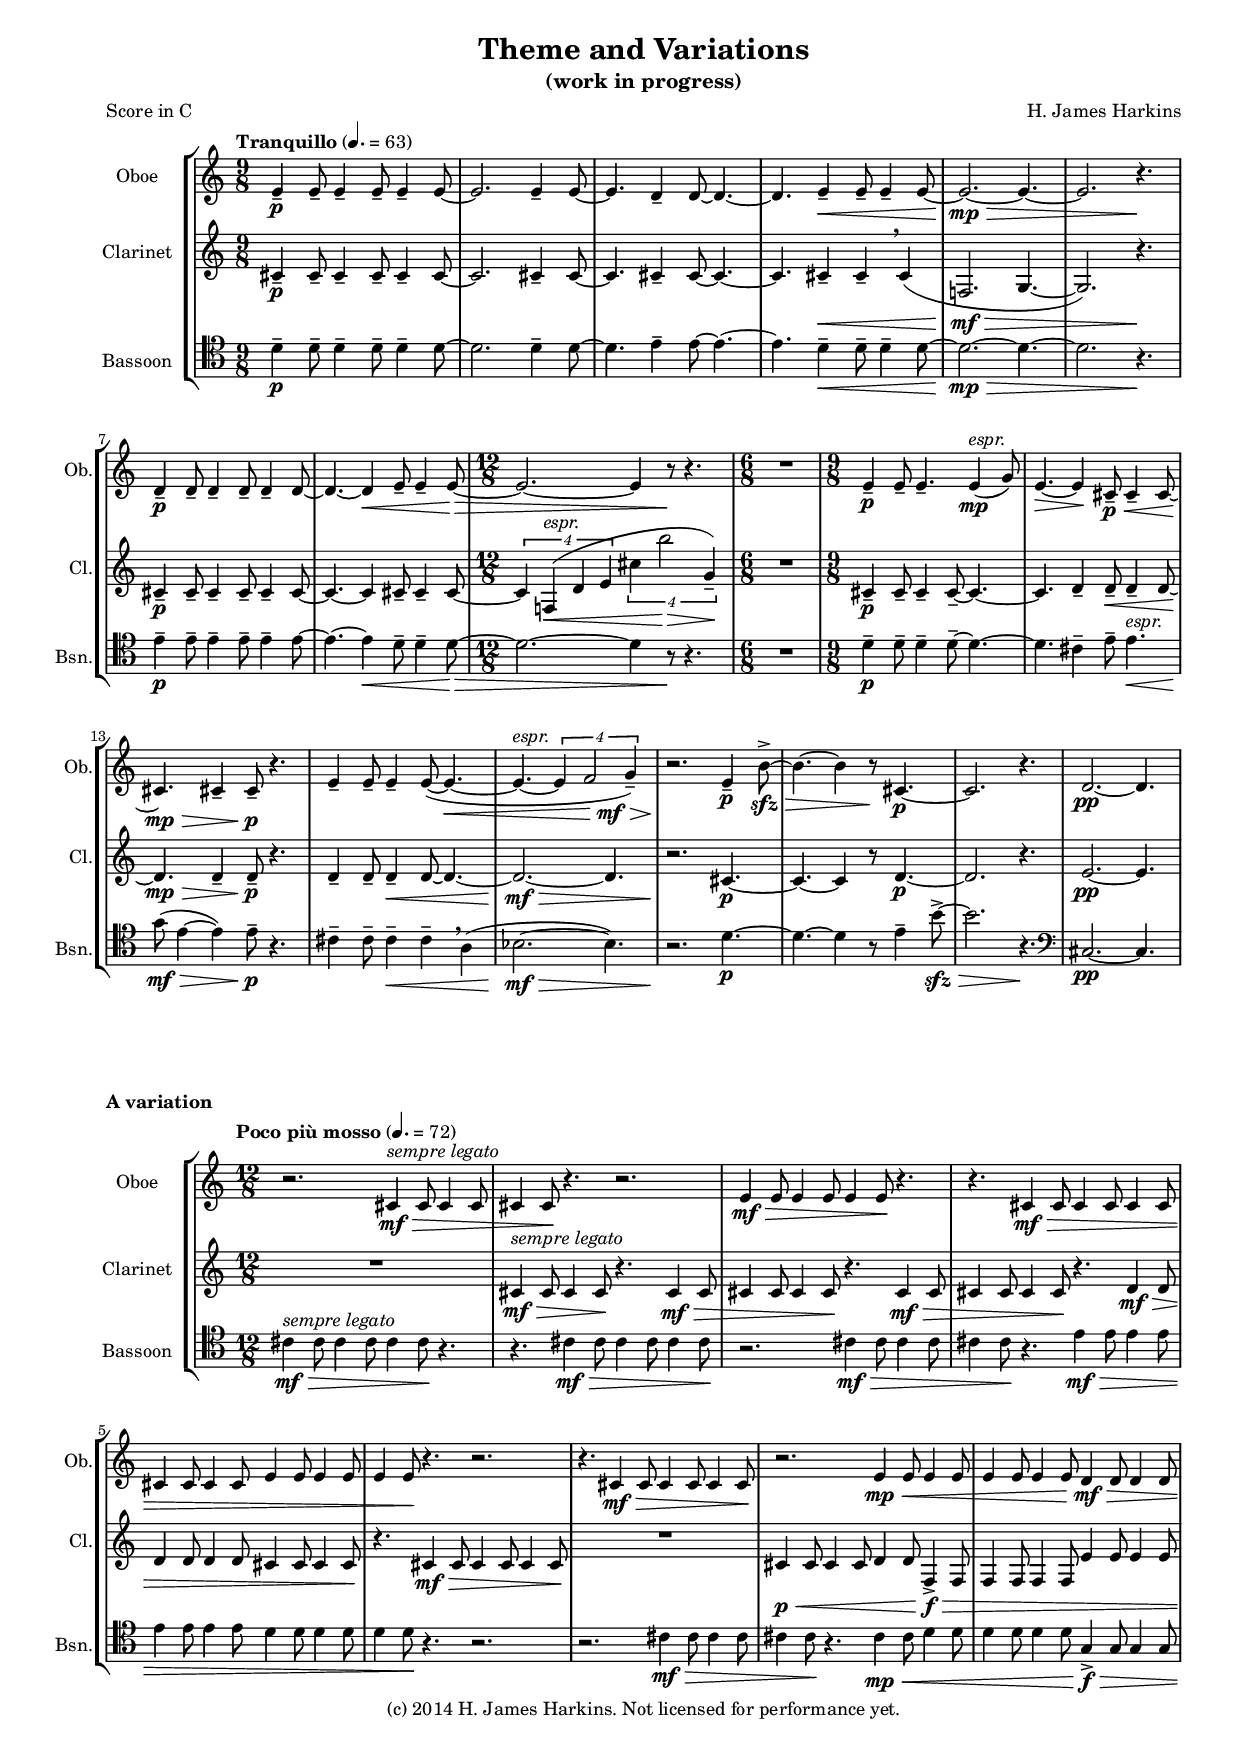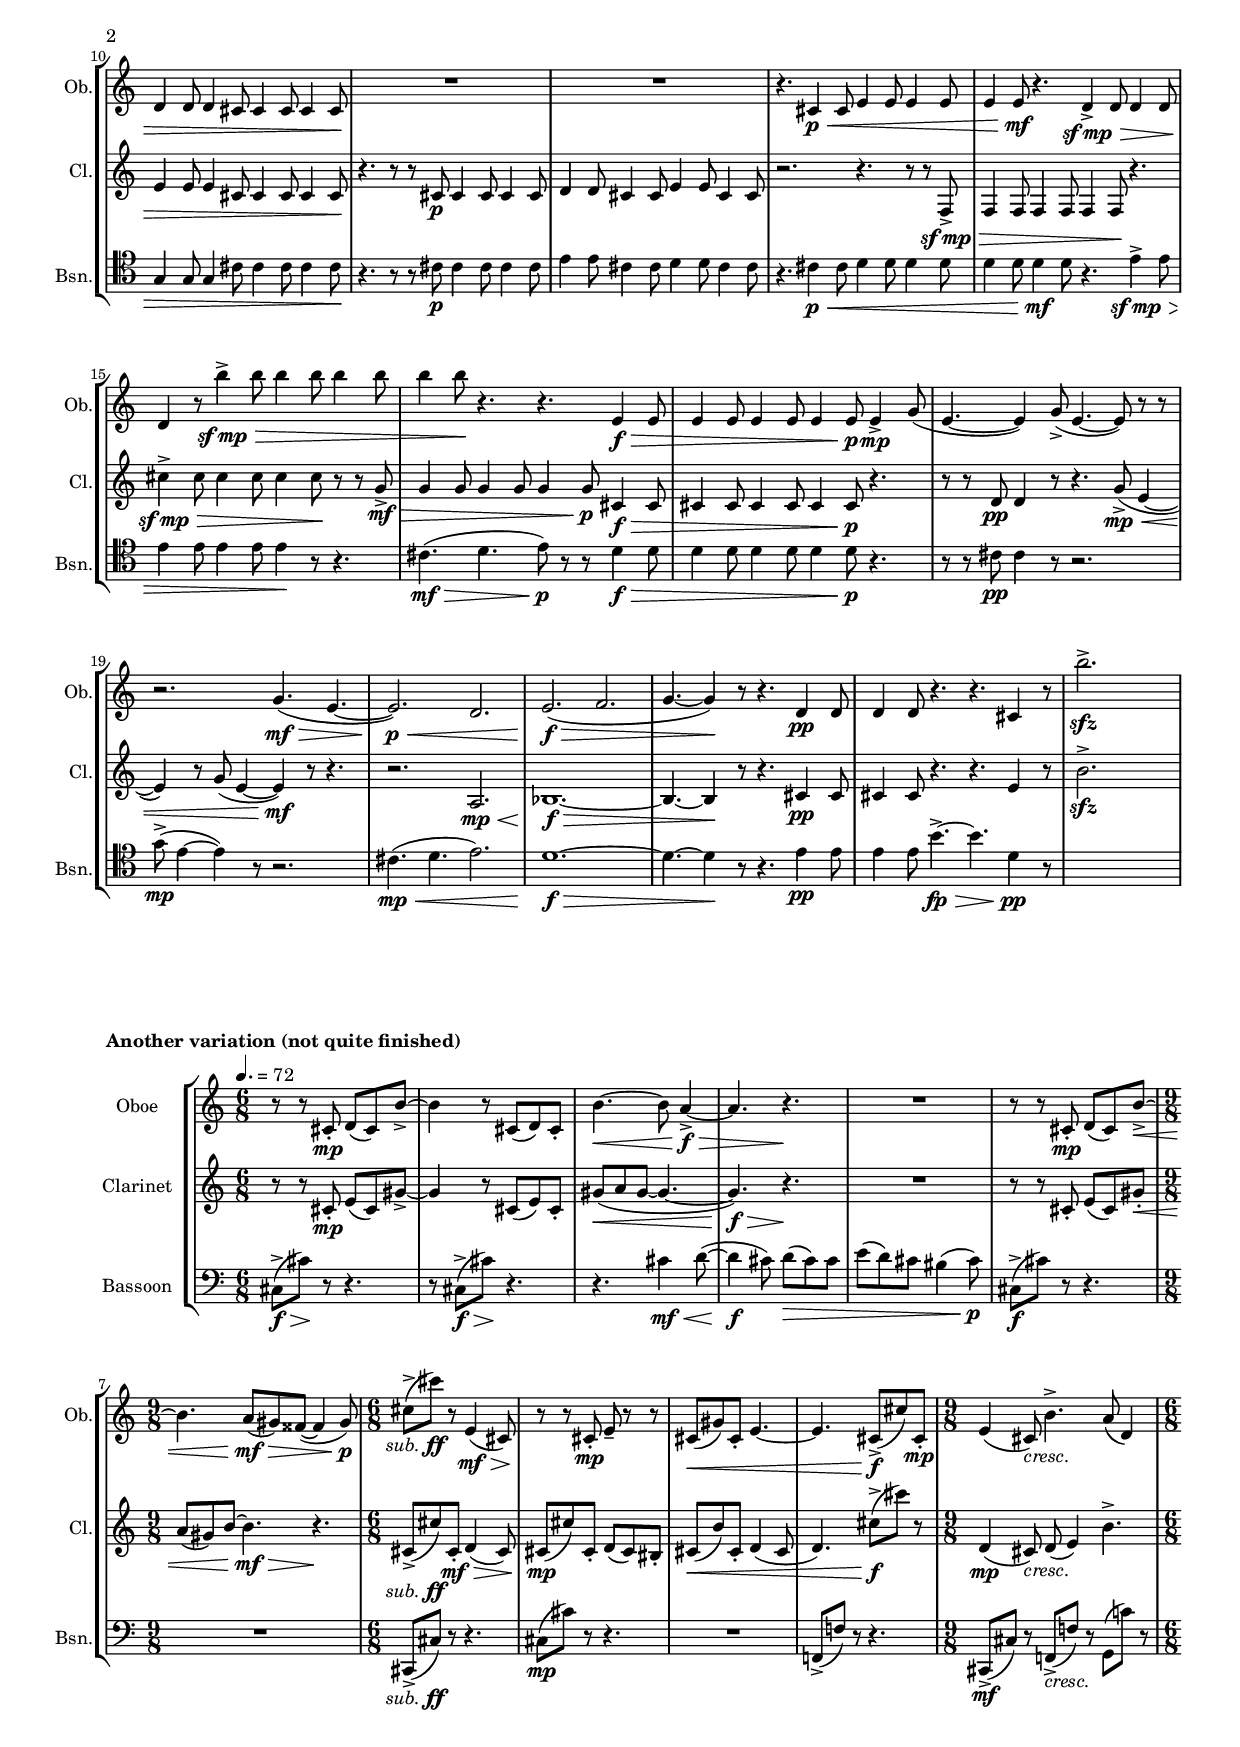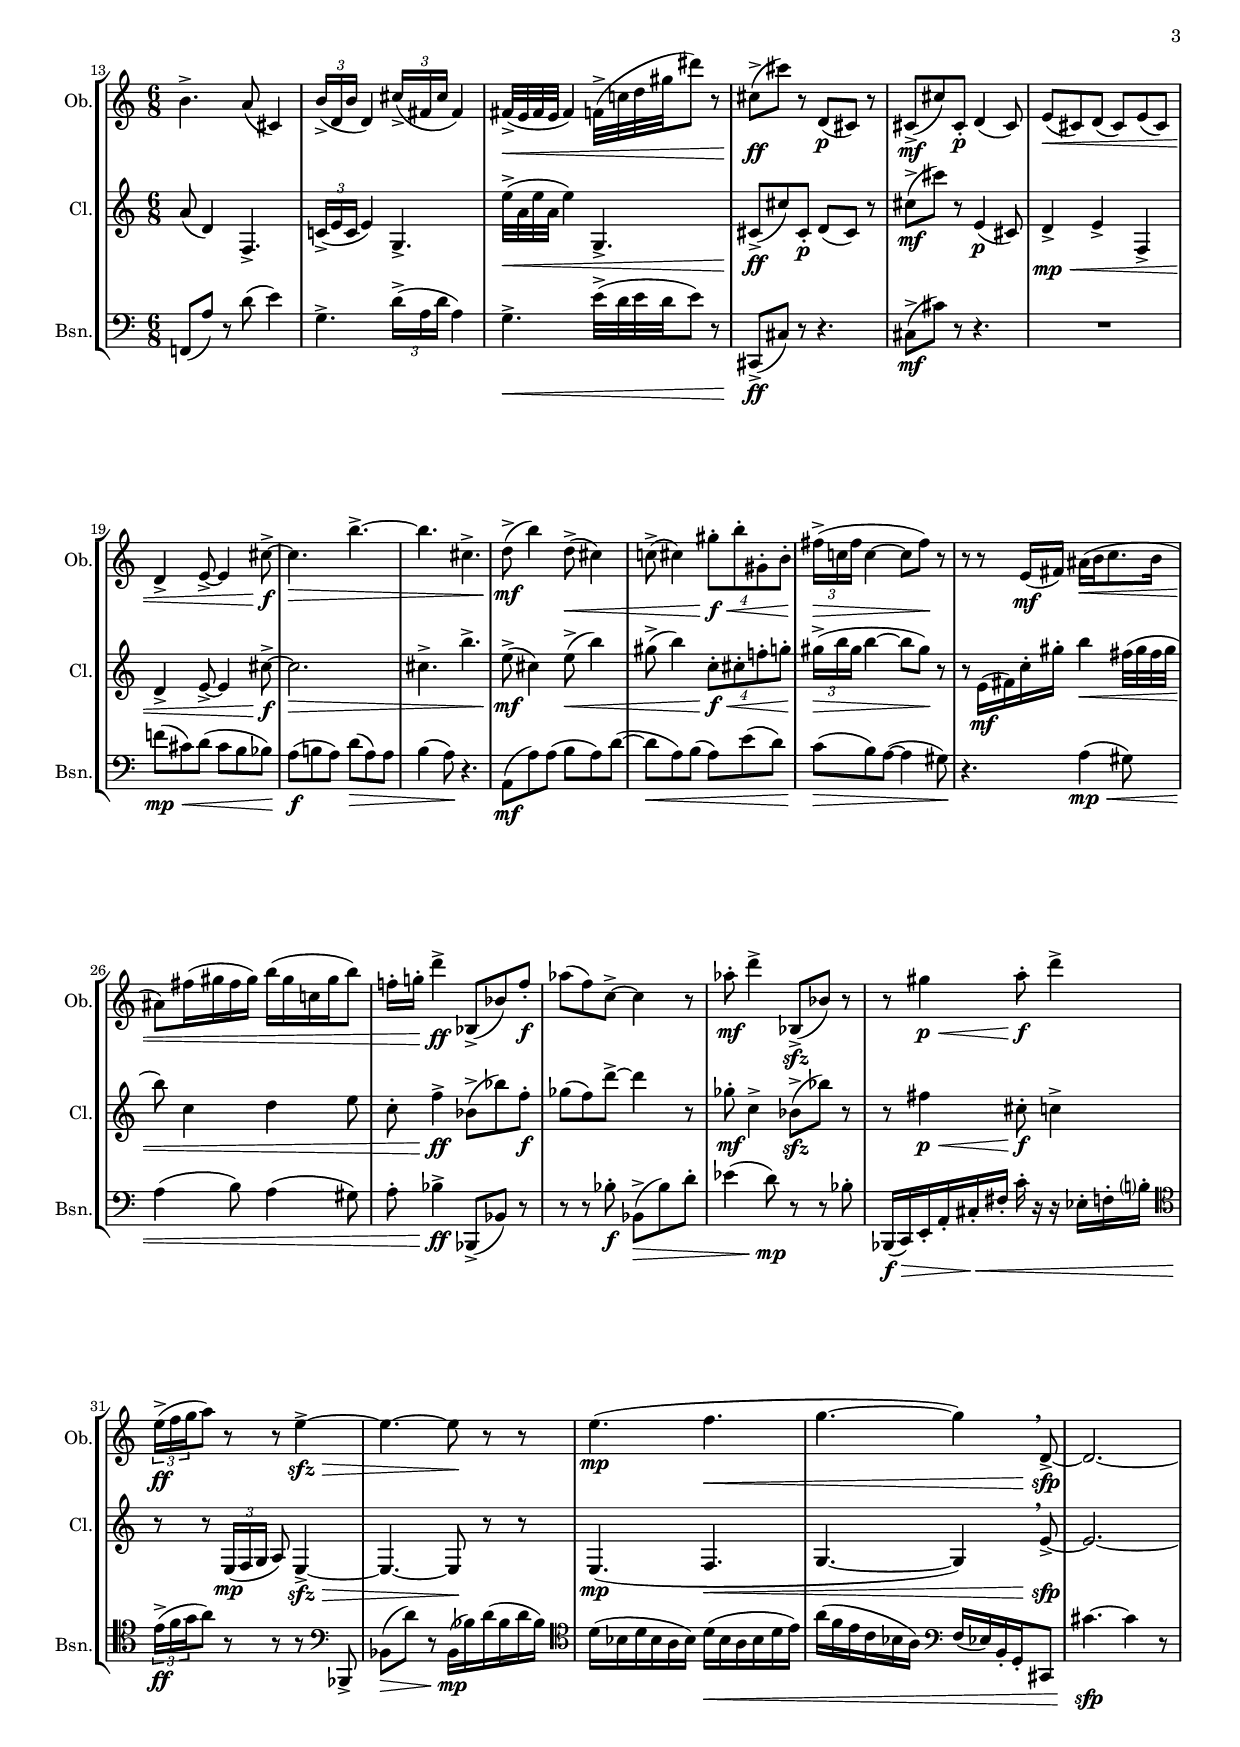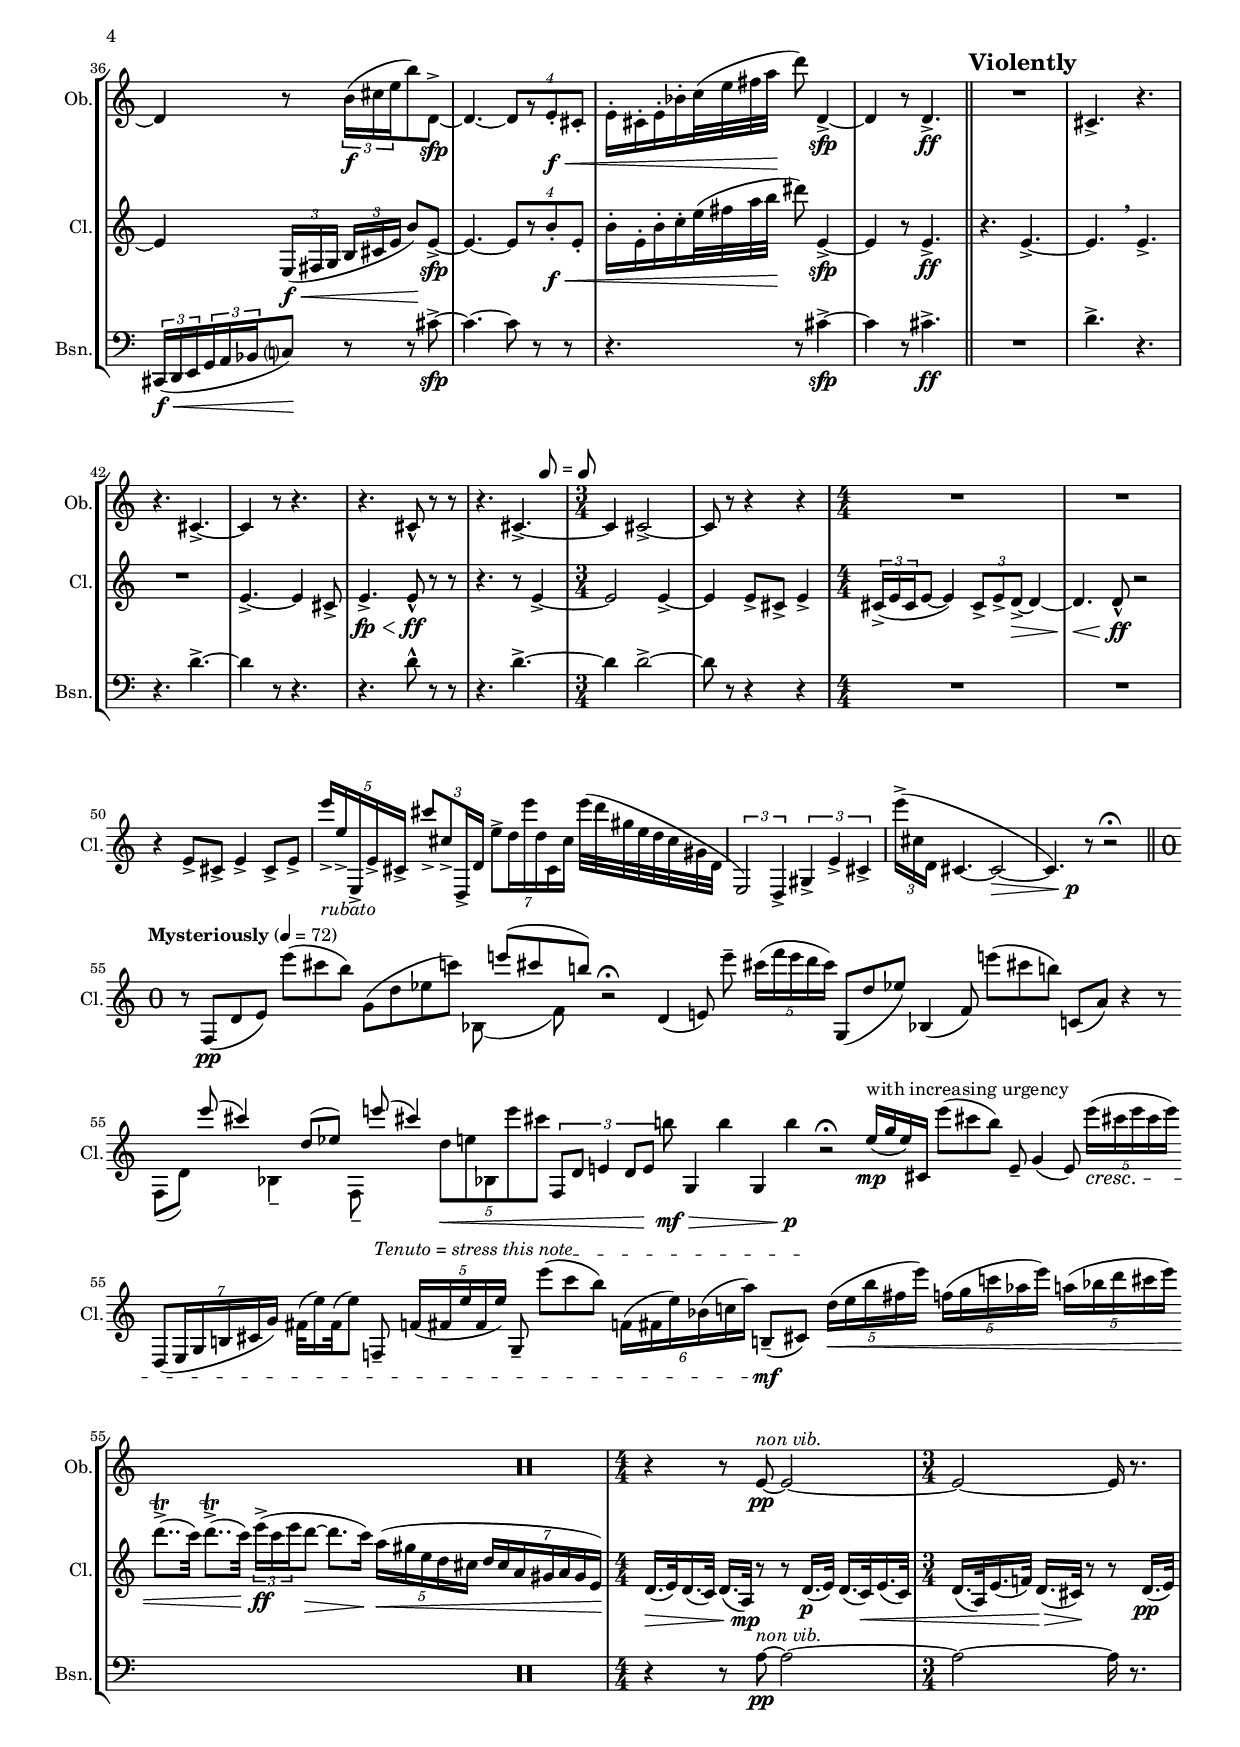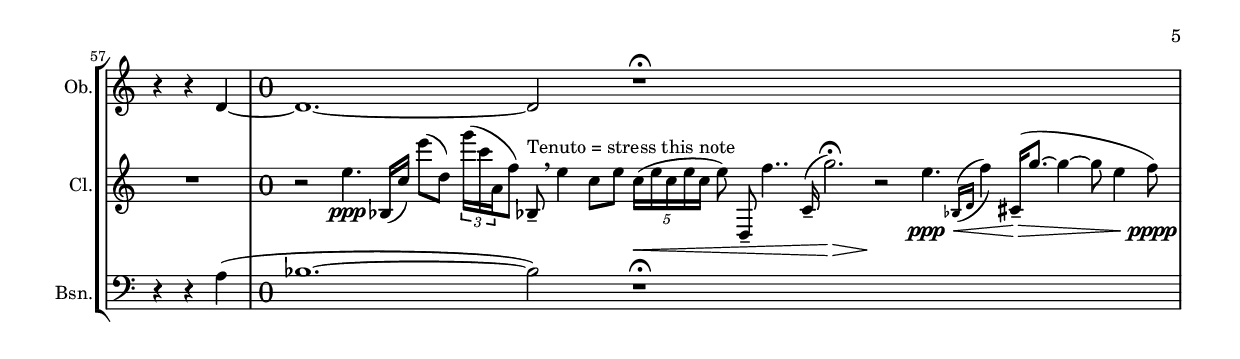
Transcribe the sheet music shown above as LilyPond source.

\version "2.18.2"
\include "english.ly"

#(set-global-staff-size 16)

\paper {
  left-margin = 1.8\cm
  line-width = 18.2\cm
  right-margin = 1\cm
}

\header {
  title = "Theme and Variations"
  subtitle = "(work in progress)"
  composer = "H. James Harkins"
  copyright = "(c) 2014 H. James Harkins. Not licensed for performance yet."
  poet = "Score in C"
}

global = {
  \tempo Tranquillo 4. = 63
  \time 9/8
  s1*8*9/8  % 8 bars of 9/8
  \time 12/8
  s1.
  \time 6/8
  s2.
  \time 9/8
  s1*9*9/8
}

\score {
  \new StaffGroup <<
    \new Staff \with {
      instrumentName = "Oboe"
      shortInstrumentName = "Ob."
    } <<
      \global
      \relative c' {
        e4--\p e8-- e4-- e8-- e4-- e8 ~
        e2. e4-- e8 ~
        e4. d4-- d8 ~ d4. ~
        d4. e4--\< e8-- e4-- e8 ~
        e2.\mp\> ~ e4. ~
        e2. r4.\!
        d4--\p d8-- d4-- d8-- d4-- d8 ~
        d4. ~ d4\< e8-- e4-- e8\> ~
        e2. ~ e4 r8\! r4.
        R2.
        e4--\p e8-- e4.-- e4\mp^\markup { \italic "espr." } ( g8 )
        e4.\> ~ e4\! cs8--\p\< cs4-- cs8 ~
        cs4.\mp\> cs4-- cs8--\p r4.
        <<
          \new Voice {
            e4-- e8-- e4-- e8 ~ ( e4. ~
            e4.^\markup { \italic "espr." } ~ \tuplet 4/3 { e4 f2 g4-- ) }
            r2.
          }
          \new Voice {
            s2. s4.\<
            s2. s4.\mf\>
            s2.\!
          }
        >>
        e4--\p b'8->\sfz\> ~
        b4. ~ b4 r8\! cs,4.\p ~
        cs2. r4.
        d2.\pp ~ d4.
      }
    >>
    \new Staff \with {
      instrumentName = "Clarinet"
      shortInstrumentName = "Cl."
    } <<
      \global
      \relative c' {
        cs4--\p cs8-- cs4-- cs8-- cs4-- cs8 ~
        cs2. cs4-- cs8 ~
        cs4. cs4-- cs8 ~ cs4. ~
        cs4. cs4--\< cs4-- \breathe cs4 (
        f,!2.\mf\> g4. ~
        g2. ) r4.\!
        cs4--\p cs8-- cs4-- cs8-- cs4-- cs8 ~
        cs4. ~ cs4 cs8-- cs4-- cs8 ~
        \tupletSpan 1*6/8
        \tuplet 4/3 { cs4 
                      \shape #'((0 . 0) (0 . 0) (0 . 1.2) (0 . -0.5)) Slur
                      f,!^\markup { \italic "espr." } 
                      ( \< d' e cs' b'2\> g,4--\! ) }
        R2.
        cs,4--\p cs8-- cs4-- cs8-- ~ cs4. ~
        cs4. d4-- d8--\< d4-- d8 ~
        d4.\mp\> d4-- d8--\p r4.
        d4-- d8-- d4--\< d8 ~ d4. ~
        d2.\mf\> ~ d4.
        r2.\! cs4.\p ~
        cs4. ~ cs4 r8 d4.\p ~
        d2. r4.
        e2.\pp ~ e4.
      }
    >>
    \new Staff \with {
      instrumentName = "Bassoon"
      shortInstrumentName = "Bsn."
    } <<
      \global
      \relative c' {
        \clef tenor
        d4--\p d8-- d4-- d8-- d4-- d8 ~
        d2. d4-- d8 ~
        d4. e4-- e8 ~ e4. ~
        e4. d4--\< d8-- d4-- d8 ~
        d2.\mp\> ~ d4. ~
        d2. r4.\!
        e4--\p e8-- e4-- e8-- e4-- e8 ~
        e4. ~ e4\< d8-- d4-- d8\> ~
        d2. ~ d4 r8\! r4.
        R2.
        d4--\p d8-- d4-- d8-- ~ d4. ~
        d4. cs4-- e8-- e4.\<^\markup { \italic "espr." }
        g8\mf\> ( e4 ~ e4 ) e8--\p r4.
        cs4-- cs8-- cs4--\< cs4-- \breathe a4 (
        bf2.\mf\> ~ bf4. )
        r2.\! d4.\p ~
        d4. ~ d4 r8 e4-- b'8->\sfz\> ~
        b2. r4.\!
        \clef bass
        cs,,2.\pp ~ cs4.
      }
    >>
  >>
  \layout {
    \context { \Staff \RemoveEmptyStaves }
  }
}


% \pageBreak

globalA = {
  \tempo "Poco più mosso" 4. = 72
  \time 12/8
  s1.*24
}

\markup {
  \column {
    \vspace #2
    \wordwrap { \bold { A variation } }
  }
}

sfmpMarkup = \markup { \dynamic sf \dynamic mp }
sfmp = #(make-dynamic-script sfmpMarkup)

\score {
  \new StaffGroup <<
    \new Staff \with {
      instrumentName = "Oboe"
      shortInstrumentName = "Ob."
    } <<
      \globalA
      \relative c' {
        r2. cs4\mf\>^\markup { \italic "sempre legato" } cs8 cs4 cs8
        cs4 cs8\! r4. r2.
        e4\mf\> e8 e4 e8 e4 e8\! r4.
        r4. cs4\mf\> cs8 cs4 cs8 cs4 cs8
        cs4 cs8 cs4 cs8 e4 e8 e4 e8
        e4 e8\! r4. r2.
        r4. cs4\mf\> cs8 cs4 cs8 cs4 cs8\!
        r2. e4\mp\< e8 e4 e8
        e4 e8 e4 e8 d4\mf\> d8 d4 d8
        d4 d8 d4 cs8 cs4 cs8 cs4 cs8\!
        R1.*2
        r4. cs4\p\< cs8 e4 e8 e4 e8
        e4 e8\mf r4. d4->\sfmp\> d8 d4 d8
        d4\! r8 b''4->\sfmp\> b8 b4 b8 b4 b8
        b4 b8\! r4. r4. e,,4\f\> e8
        e4 e8 e4 e8 e4 e8\p e4->\mp g8 (
        e4. ~ e4 ) g8-> ( e4. ~ e8 ) r8 r8
        r2. g4.\mf\> ( e4. ~
        e2.\p\< ) d2.
        e2.\f\> ( f2. 
        g4. ~ g4\! ) r8 r4. d4\pp d8
        d4 d8 r4. r4. cs4 r8
        b''2.->\sfz
      }
    >>
    \new Staff \with {
      instrumentName = "Clarinet"
      shortInstrumentName = "Cl."
    } <<
      \globalA
      \relative c' {
        R1.
        cs4\mf\>^\markup { \italic "sempre legato" } cs8 cs4 cs8\! r4. cs4\mf\> cs8
        cs4 cs8 cs4 cs8\! r4. cs4\mf\> cs8
        cs4 cs8 cs4 cs8\! r4. d4\mf\> d8
        d4 d8 d4 d8 cs4 cs8 cs4 cs8\!
        r4. cs4\mf\> cs8 cs4 cs8 cs4 cs8\!
        R1.
        cs4\p\< cs8 cs4 cs8 d4 d8 f,4->\f\> f8
        f4 f8 f4 f8 e'4 e8 e4 e8
        e4 e8 e4 cs8 cs4 cs8 cs4 cs8\!
        r4. r8 r8 cs8\p cs4 cs8 cs4 cs8
        d4 d8 cs4 cs8 e4 e8 cs4 cs8
        r2. r4. r8 r8 f,8->\sfmp\>
        f4 f8 f4 f8 f4 f8\! r4.
        cs''4->\sfmp\> cs8 cs4 cs8 cs4 cs8\! r8 r8 g8->\mf\>
        g4 g8 g4 g8 g4 g8\p cs,4\f\> cs8
        cs4 cs8 cs4 cs8 cs4 cs8\p r4.
        r8 r8 d8\pp d4 r8 r4. g8->\mp\< ( e4 ~
        e4 ) r8 g8 ( e4 ~ e4\mf ) r8 r4.
        r2. a,2.\mp\<
        bf1.\f\> ~
        bf4. ~ bf4\! r8 r4. cs4\pp cs8
        cs4 cs8 r4. r4. e4 r8
        b'2.->\sfz
      }
    >>
    \new Staff \with {
      instrumentName = "Bassoon"
      shortInstrumentName = "Bsn."
    } <<
      \globalA
      \relative c' {
        \clef tenor
        cs4\mf\>^\markup { \italic "sempre legato" } cs8 cs4 cs8 cs4 cs8\! r4.
        r4. cs4\mf\> cs8 cs4 cs8 cs4 cs8\!
        r2. cs4\mf\> cs8 cs4 cs8
        cs4 cs8\! r4. e4\mf\> e8 e4 e8
        e4 e8 e4 e8 d4 d8 d4 d8
        d4 d8\! r4. r2.
        r2. cs4\mf\> cs8 cs4 cs8
        cs4 cs8\! r4. cs4\mp\< cs8 d4 d8
        d4 d8 d4 d8 g,4->\f\> g8 g4 g8
        g4 g8 g4 cs8 cs4 cs8 cs4 cs8\!
        r4. r8 r8 cs8\p cs4 cs8 cs4 cs8
        e4 e8 cs4 cs8 d4 d8 cs4 cs8
        r4. cs4\p\< cs8 d4 d8 d4 d8
        d4 d8 d4\mf d8 r4. e4->\sfmp\> e8
        e4 e8 e4 e8 e4\! r8 r4.
        cs4.\mf\> ( d e8\p ) r8 r8 d4\f\> d8
        d4 d8 d4 d8 d4 d8\p r4.
        r8 r8 cs8\pp cs4 r8 r2.
        g'8->\mp ( e4 ~ e4 ) r8 r2.
        cs4.\mp\< ( d e2. )
        d1.\f\> ~
        d4. ~ d4\! r8 r4. e4\pp e8
        e4 e8 b'4.->\fp\> ~ b4. d,4\pp r8
      }
    >>
  >>
}


\markup {
  \column {
    \vspace #2
    \wordwrap { \bold { Another variation (not quite finished) } }
  }
}

cadenzaToMusic =
#(define-music-function (parser location cadenzaMusic music)
                                                  (ly:music? ly:music?)
"Adjust the length of `music and the measureLength, to fit the length of
`cadenzaMusic"
(let* ((clen (ly:music-length cadenzaMusic))
       (mlen (ly:music-length music))
       (factor (ly:moment-div clen mlen))
       (compressed (ly:music-compress music factor)))
  ;; (format #t "factor : ~a\n" factor)
  #{
    \set Timing.measureLength = $clen
    $compressed
    \unset Timing.measureLength
  #}))


clarCadenza = \relative c {
  \accidentalStyle Staff.modern
  \cadenzaOn
  r8 f\pp [ ( d' e ] ) e'' [ ( cs b ] ) \bar "" g, [ ( d' ef c' ] ) \bar ""
  <<
    \new Voice { \voiceOne s8 e [ ( cs s b ] ) }
    \new Voice \relative c' { \voiceTwo bf8 ( s4 f'8 ) }
  >> \oneVoice
  r2\fermata \bar ""
  d,,4 ( e!8 ) e''8--
  \tuplet 5/4 {
    \shape #'((0 . 0) (0 . 1) (0 . 0) (0 . 0)) Slur
    cs!16 [ ( f e d cs ] )
  } \bar ""
  g,,8 [ ( d'' ef ] ) \bar ""
  bf,4 ( f'8 ) e'' [ ( cs! b ] ) \bar "" c,, [ ( a' ] )
  r4 r8 \bar ""
  <<
    \new Voice \relative c''' {
      \voiceOne
      s4 e8 ( cs4 ) s4 d,8 [ ( ef ] ) s e' ( cs!4 )
    }
    \new Voice \relative c {
      \voiceTwo
      f8 [ ( d' ] ) s4. \bar "" bf4-- s4 \bar "" f8-- s4.
    }
  >> \oneVoice
  \tuplet 5/4 { d8\< [ e bf,! e'' cs! ] } \tuplet 3/2 { f,,,8 [ d' ] e!4 d8 [ e ] } \bar ""
  b''8\mf\> g,,4 b'' g,, b''\p r2\fermata \bar ""
  e,16\mp^\markup "with increasing urgency" [ ( g e ) cs, ] e''8 [ ( cs! b ] ) \bar ""
  e,,-- g4 ( e8 )
  \tuplet 5/4 { e''16\cresc [ ( cs! e cs e ] ) } \bar ""
  \tuplet 7/4 { d,,,8 [ ( e16 g b cs! g' ] ) }
  fs32 [ ( e'16 ) fs,32 ( e'8 ) ] \bar "" 
  \once \override TextSpanner.bound-details.left.text = "Tenuto = stress this note"
  f,,8--\startTextSpan
  \tuplet 5/4 { f'16 [ ( fs e' fs, e' ] ) } \bar "" g,,8--
  e''' [ ( cs b ] ) \bar ""
  \tuplet 6/4 { f,16 [ ( fs e' ) bf ( c a' ] ) } \bar "" b,,8--\mf [ ( cs\stopTextSpan ] )
  \tuplet 5/4 { d'16\< [ ( e b' fs e' ] ) } \bar ""
  \tuplet 5/4 { f,16 [ ( g c af e' ] ) } \bar ""
  \tuplet 5/4 { a,16 [ ( bf d cs e ] ) } \bar ""
  d8..->\trill [ ( cs32 ] ) d8..->\trill [ ( cs32 ] ) \bar ""
  \tuplet 3/2 { e16->\ff [ ( cs e } d8\> ~ ] d8. [ cs16 ] ) \bar ""
  \tuplet 5/4 { a16\< [ ( gs e d cs ] } \bar ""
  \tuplet 7/4 { d16 [ cs a gs a gs e\! ] ) }
  \cadenzaOff
}

nullMeter = {
  \once\override Staff.TimeSignature.stencil = #(lambda (grob)
          (grob-interpret-markup grob (markup #:fontsize 4 #:vcenter "0")))
}

clarCadenzaB = \relative c'' {
  \cadenzaOn
  r2 e4.\ppp bf,16 [ ( c' ] ) e'8 [ ( d, ] )
  \tuplet 3/2 { g'16 [ ( c, a, } f'8 ] ) \bar ""
  bf,,!8--^"Tenuto = stress this note" \breathe
  e'4 c8 [ e ] 
}

clarCadenzaC = \relative c'' {
  \tuplet 5/4 { c16\< [ ( e c e c ] } e8 ) d,,-- f''4..
  <<
    { c,16-- ( g''2.\fermata ) }
    { s16 s2\> s8 s8\! }
  >> \bar ""
  r2 e4.\ppp\< \appoggiatura { bf,!16 [ ^( d ] } f'4 )
  cs,16--\> [ ( g''8. ~ ] g4 ~ g8 e4 f8\pppp )
  \cadenzaOff
}

globalB = {
  \numericTimeSignature
  \tempo 4. = 72
  \time 6/8 s2.*6
  \time 9/8 s1*9/8
  \time 6/8 s2.*4
  \time 9/8 s1*9/8
  \time 6/8 s2.*27 \bar "||"
  \once \override Score.RehearsalMark #'self-alignment-X = #LEFT
  \mark \markup \left-align \bold "Violently"
  s2.*6
  \mark \markup { \fontsize #-2 { \note #"8" #1 "=" \note #"8" #1 } }
  \time 3/4 s2.*2
  \time 4/4 s1*7 \bar "||"
  \nullMeter \time 2/2
  \tempo "Mysteriously" 4 = 72
  \cadenzaToMusic \clarCadenza s1 \bar "|"
  \time 4/4 s1
  \time 3/4 s2.*2
  \nullMeter \time 4/4
  \cadenzaToMusic { \clarCadenzaB \clarCadenzaC } s1 \bar "|"
}

subffMarkup = \markup { \center-align { \italic { "sub." } \dynamic ff } }
% subff = #(make-dynamic-script subffMarkup)

\score {
  \new StaffGroup <<
    \new Staff \with {
      instrumentName = "Oboe"
      shortInstrumentName = "Ob."
    } <<
      \globalB
      \relative c' {
        r8 r8 cs8-.\mp d ( cs ) b'-> ~
        b4 r8 cs, ( d ) cs-.
        b'4.\< ~ b8 a4->\f\> ~
        a4. r4.\!
        R2.
        r8 r8 cs,-.\mp d ( cs ) b'->\< ~
        b4. a8\mf\> ( gs ) fss ~ ( fss4 gs8\p )
        cs->_\subffMarkup ( cs' ) r8 e,,4\mf\> ( cs8\! )
        r8 r cs-.\mp e-- r8 r8
        cs\< ( gs' ) cs,-. e4. ~
        e4. cs8->\f ( cs' ) cs,-.\mp
        e4 ( cs8_\markup { \italic "cresc." } ) b'4.-> a8 ( d,4 )
        b'4.-> a8 ( cs,4 )
        \tuplet 3/2 { b'16-> ( d, b' } d,4 ) \tuplet 3/2 { cs'16-> ( fs, cs' } fs,4 )
        fs32->\< ( e fs e fs4 ) f!32-> ( c'! d gs ds'8 ) r8
        cs,8->\ff ( cs' ) r8 d,,8\p ( cs ) r8
        cs8->\mf ( cs' ) cs,-.\p d4 ( cs8 )
        e8\< ( cs ) d ( cs ) e ( cs )
        d4-> e8-> ~ e4 cs'8->\f ~
        cs4.\> b'4.-> ~
        b4. cs,4.->
        d8->\mf ( b'4 ) d,8->\< ( cs4 )
        c!8-> ( cs4 ) \tuplet 4/3 { gs'8-.\f\< b-. gs,-. b-. }
        \tuplet 3/2 { fs'16->\> ( c! fs } c4 ~ c8 fs\! ) r8
        r8 r8 e,16\mf ( fs ) as\< ( b c8. b16
        as8 ) fs'16 ( gs fs gs ) b ( gs c,! gs' b8 )
        f!16-. g!-. d'4->\ff bf,,8-> ( bf' ) f'-.\f
        af ( f ) c-> ~ c4 r8
        af'8-.\mf d4-> bf,,8->\sfz ( bf' ) r8
        r8 gs'4\p\< a8-.\f d4->
        \tuplet 3/2 { e,16->\ff ( [ f g } a8 ) ] r8 r8 e4->\sfz\> ~
        e4. ~ e8\! r8 r8
        e4.\mp ( f\<
        g4. ~ g4 ) \breathe d,8->\sfp ~
        d2. ~
        d4 r8 \tuplet 3/2 { b'16\f ( cs e } b'8 ) d,,8->\sfp ~
        d4. ~ \tuplet 4/3 { d8 [ r8 e-.\f\< cs-. ] }
        e16-. cs-. e-. bf'-. c32 ( e fs a\! d8 ) d,,4->\sfp ~
        d4 r8 d4.->\ff
        R2.
        cs4.-> r4.
        r4. cs4.-> ~
        cs4 r8 r4.
        r4. cs8-^ r8 r8
        r4. cs4.-> ~
        cs4 cs2-> ~
        cs8 r8 r4 r4
        R1*6 R1\fermataMarkup
        \cadenzaOn \cadenzaToMusic \clarCadenza R1 \cadenzaOff
        r4 r8 e8\pp^\markup { \italic "non vib." } ~ e2 ~
        e2 ~ e16 r8.
        r4 r4 d4 ~
        \cadenzaOn
        d1. ~ d2 s8
        \cadenzaToMusic \clarCadenzaC r1\fermata
        \cadenzaOff
      }
    >>
    \new Staff \with {
      instrumentName = "Clarinet"
      shortInstrumentName = "Cl."
    } <<
      \globalB
      \relative c' {
        r8 r8 cs-.\mp e ( cs ) gs'-> ~
        gs4 r8 cs, ( e ) cs-.
        gs'\< ( a gs ~ gs4. ~
        gs4.\f\> ) r4.\!
        R2.
        r8 r8 cs,-. e ( cs ) gs'8-.\<
        a ( gs ) b ~ b4.\mf\> r4.\!
        cs,8->_\subffMarkup ( cs' ) cs,-.\mf\> d4 ( cs8 )
        cs\mp ( cs' ) cs,-. d ( cs ) bs-.
        cs\< ( b' ) cs,-. d4 ( cs8
        d4. ) cs'8->\f ( cs' ) r8
        d,,4\mp ( cs8_\markup { \italic "cresc." } ) d8 ( e4 ) b'4.->
        a8 ( d,4 ) f,4.->
        \tuplet 3/2 { c'!16-> ( e c } e4 ) g,4.->
        e''32->\< ( a, e' a, e'4 ) g,,4.->
        cs8->\ff ( cs' ) cs,-.\p d ( cs ) r8
        cs'8->\mf ( cs' ) r8 e,,4\p ( cs8 )
        d4->\mp\< e-> f,->
        d'-> e8-> ~ e4 cs'8->\f ~
        cs2.\>
        cs4.-> b'->
        e,8->\mf ( cs4 ) e8->\< ( b'4 )
        gs8-> ( b4 ) \tuplet 4/3 { c,8-.\f\< cs-. f!-. g!-. }
        \tuplet 3/2 { gs16->\> ( b gs } b4 ~ b8 gs8\! ) r8
        r8 e,16\mf ( fs ) c'-. gs'-. b4\< fs32 ( gs fs gs
        b8 ) c,4 d e8
        c8-. f4->\ff bf,8-> ( bf' ) f-.\f
        gf ( f ) d'-> ~ d4 r8
        gf,-.\mf c,4-> bf8->\sfz ( bf' ) r8
        r8 fs4\p\< cs8-.\f c4->
        r8 r8 \tuplet 3/2 { e,,16\mp ( [ f g ] } a8 ) e4->\sfz\> ~
        e4. ~ e8\! r8 r8
        e4.\mp ( f\<
        g ~ g4 ) \breathe e'8->\sfp ~
        e2. ~
        e4 \tupletSpan 8 \tuplet 3/2 { e,16\f\< ( [ fs g ] b [ cs e ] } b'8\! ) e,8->\sfp ~
        \tupletSpan \default
        e4. ~ \tuplet 4/3 { e8 [ r8 b'-.\f\< e,-. ] }
        b'16-. e,-. b'-. c-. e32 ( fs a b\! ds8 ) e,,4->\sfp ~
        e4 r8 e4.->\ff
        r4. e4.-> ~
        e4. \breathe e4.->
        R2.
        e4.-> ~ e4 cs8->
        \once \override Hairpin #'minimum-length = #6
        e4.->\fp\< e8-^\ff r8 r8
        r4. r8 e4-> ~
        e2 e4-> ~
        e4 e8-> cs-> e4->
        \tuplet 3/2 { cs16-> ( e cs } e8 ~ e4 ) \tuplet 3/2 { cs8-> e-> d->\> ~ } d4 ~
        d4.\< d8-^\ff r2
        r4 e8-> cs-> e4-> cs8-> e->
        \tuplet 5/4 { e''16->_\markup { \italic "rubato" } e,-> e,,-> e'-> cs-> }
        \tuplet 3/2 { cs''8-> cs,-> d,,16-> d' }
        \tuplet 7/4 { e'8-> d16 e' d, cs, cs' }
        e'32 ( d gs, e d cs gs d
        \tupletSpan 2 \tuplet 3/2 { e,2 ) d4-> gs-> e'-> cs-> }
        \tupletSpan \default
        <<
          \new Voice \relative c''' {
            \tuplet 3/2 { e16-> ( cs, d, } cs4. ~ cs2 ~
            cs4. )
          }
          \new Voice {
            s2 s2\> s4 s8\p
          }
        >>
        r8 r2\fermata %R1\fermataMarkup
        % CADENZA
        \clarCadenza
        d16.\> ( e32 ) d16. ( cs32 ) d16. ( a32\mp ) r8
        r8 d16.\p ( e32 ) d16. ( cs32\< ) e16. ( cs32 )
        d16. ( a32 ) e'16. ( f32 ) d16.\> ( cs32\! ) r8 r8 d16.\pp ( e32 )
        R2.
        \clarCadenzaB \clarCadenzaC
      }
    >>
    \new Staff \with {
      instrumentName = "Bassoon"
      shortInstrumentName = "Bsn."
    } <<
      \globalB
      \relative c {
        \clef bass
        cs8->\f\> ( cs'\! ) r8 r4.
        r8 cs,->\f\> ( cs'\! ) r4.
        r4. cs4\mf\< d8 ~ (
        d4\f cs8 ) d\> ( cs ) cs
        e ( d ) cs bs4 ( cs8\p )
        cs,8->\f ( cs' ) r8 r4.
        R1*9/8
        cs,,8->_\subffMarkup ( cs' ) r8 r4.
        cs8\mp ( cs' ) r8 r4.
        R2.
        f,,!8-> ( f'! ) r8 r4.
        cs,8->\mf ( cs' ) r8 f,!8->_\markup { \italic "cresc." } ( f'! ) r8 g,8 ( c'! ) r8
        f,,!8 ( a' ) r8 d ( e4 )
        g,4.-> \tuplet 3/2 { d'16-> ( a d } a4 )
        g4.->\< e'32-> ( d e d e8 ) r8
        cs,,8->\ff ( cs' ) r8 r4.
        cs8->\mf ( cs' ) r8 r4.
        R2.
        f!8\mp\< ( cs ) d ( cs b bf )
        a\f ( b! a ) d\> ( a ) a
        b4 ( a8\! ) r4.
        a,8\mf ( a' ) a ( b a ) d ~ (
        d\< a ) b ( a ) e' ( d )
        c\> ( b ) a ~ ( a4 gs8\! )
        r4. a4\mp\< ( gs8 )
        a4 ( b8 ) a4 ( gs8 )
        a-. bf4->\ff bf,,8-> ( bf' ) r8
        r8 r8 bf'-.\f bf,->\> ( bf' ) d-.
        ef4 ( d8\mp ) r8 r8 bf-.
        bf,,16\f\> ( c ) e-. a-. cs-.\< fs-. c'-. r r ef,-. f-. b?-.
        \clef tenor \tuplet 3/2 { e16->\ff ( [ f g } a8 ) ] r8 r8 r8 \clef bass bf,,,8->
        bf'\> ( d' ) r8 bf,16\mp ( bf' ) d ( bf d bf )
        \clef tenor d ( bf d bf a bf ) d\< ( bf a bf d e )
        a ( f e c bf a ) \clef bass f ( ef ) b-. g-. cs,8
        cs''4.\sfp ~ cs4 r8
        \tupletSpan 8
        \tuplet 3/2 { cs,,16\f\< ( d e g a bf } c?8\! ) r8 r8 cs'8->\sfp ~
        cs4. ~ cs8 r8 r8
        r4. r8 cs4->\sfp ~
        cs4 r8 cs4.->\ff
        R2.
        d4.-> r4.
        r4. d4.-> ~
        d4 r8 r4.
        r4. d8-^ r8 r8
        r4. d4.-> ~
        d4 d2-> ~
        d8 r8 r4 r4
        R1*6 R1\fermataMarkup
        \cadenzaOn \cadenzaToMusic \clarCadenza R1 \cadenzaOff
        r4 r8 a8\pp^\markup { \italic "non vib." } ~ a2 ~
        a2 ~ a16 r8.
        r4 r4 a4 (
        \cadenzaOn
        bf1. ~ bf2 ) s8
        \cadenzaToMusic \clarCadenzaC r1\fermata
        \cadenzaOff
      }
    >>
  >>
  \layout { \context { \Staff \RemoveEmptyStaves } }
%  \midi {}
}
